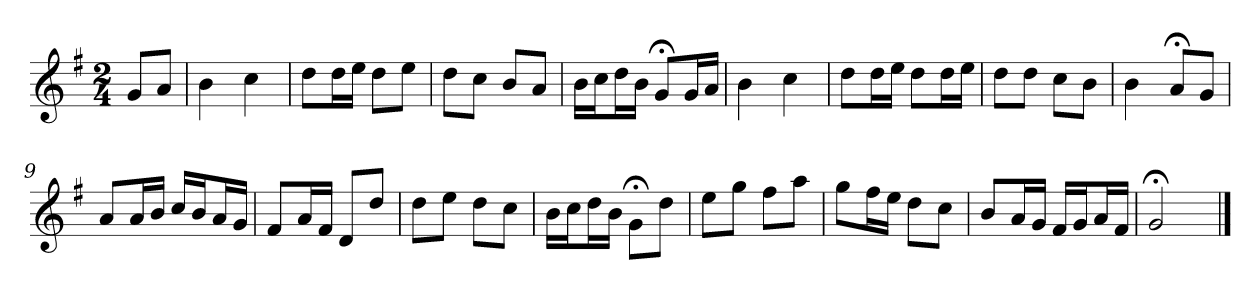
**kern
*part1
*staff1
*k[f#]
*G:
*M2/4
*MM120
=
8gL
8aJ
=1
4b
4cc
=2
8ddL
16ddL
16eeJJ
8ddL
8eeJ
=3
8ddL
8ccJ
8bL
8aJ
=4
16bLL
16ccJ
16ddL
16bJJ
8g;<L
16gL
16aJJ
=5
4b
4cc
=6
8ddL
16ddL
16eeJJ
8ddL
16ddL
16eeJJ
=7
8ddL
8ddJ
8ccL
8bJ
=8
4b
8a;<L
8gJ
=9
8aL
16aL
16bJJ
16ccLL
16bJ
16aL
16gJJ
=10
8f#L
16aL
16f#JJ
8dL
8ddJ
=11
8ddL
8eeJ
8ddL
8ccJ
=12
16bLL
16ccJ
16ddL
16bJJ
8g;<L
8ddJ
=13
8eeL
8ggJ
8ff#L
8aaJ
=14
8ggL
16ff#L
16eeJJ
8ddL
8ccJ
=15
8bL
16aL
16gJJ
16f#LL
16gJ
16aL
16f#JJ
=16
2g;<
==
*-
